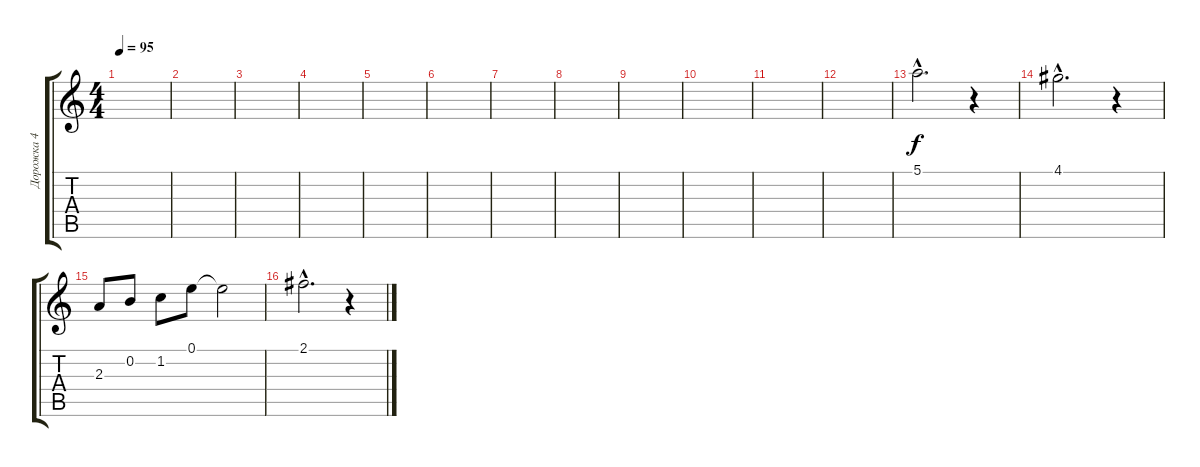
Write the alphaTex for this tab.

\track ("Дорожка 4" "Дорожка 4") {instrument overdrivenguitar}
\staff {score tabs}
\tuning (E4 B3 G3 D3 A2 E2) {hide}
\ts (4 4)
\tempo 95
\clef g2
\ks c
|
|
|
|
|
|
|
|
|
|
|
|
5.1{hac}.2{d} r.4 |
4.1{hac}.2{d} r.4 |
2.3.8 0.2.8 1.2.8 0.1.8 0.1{t}.2 |
2.1{hac}.2{d} r.4
